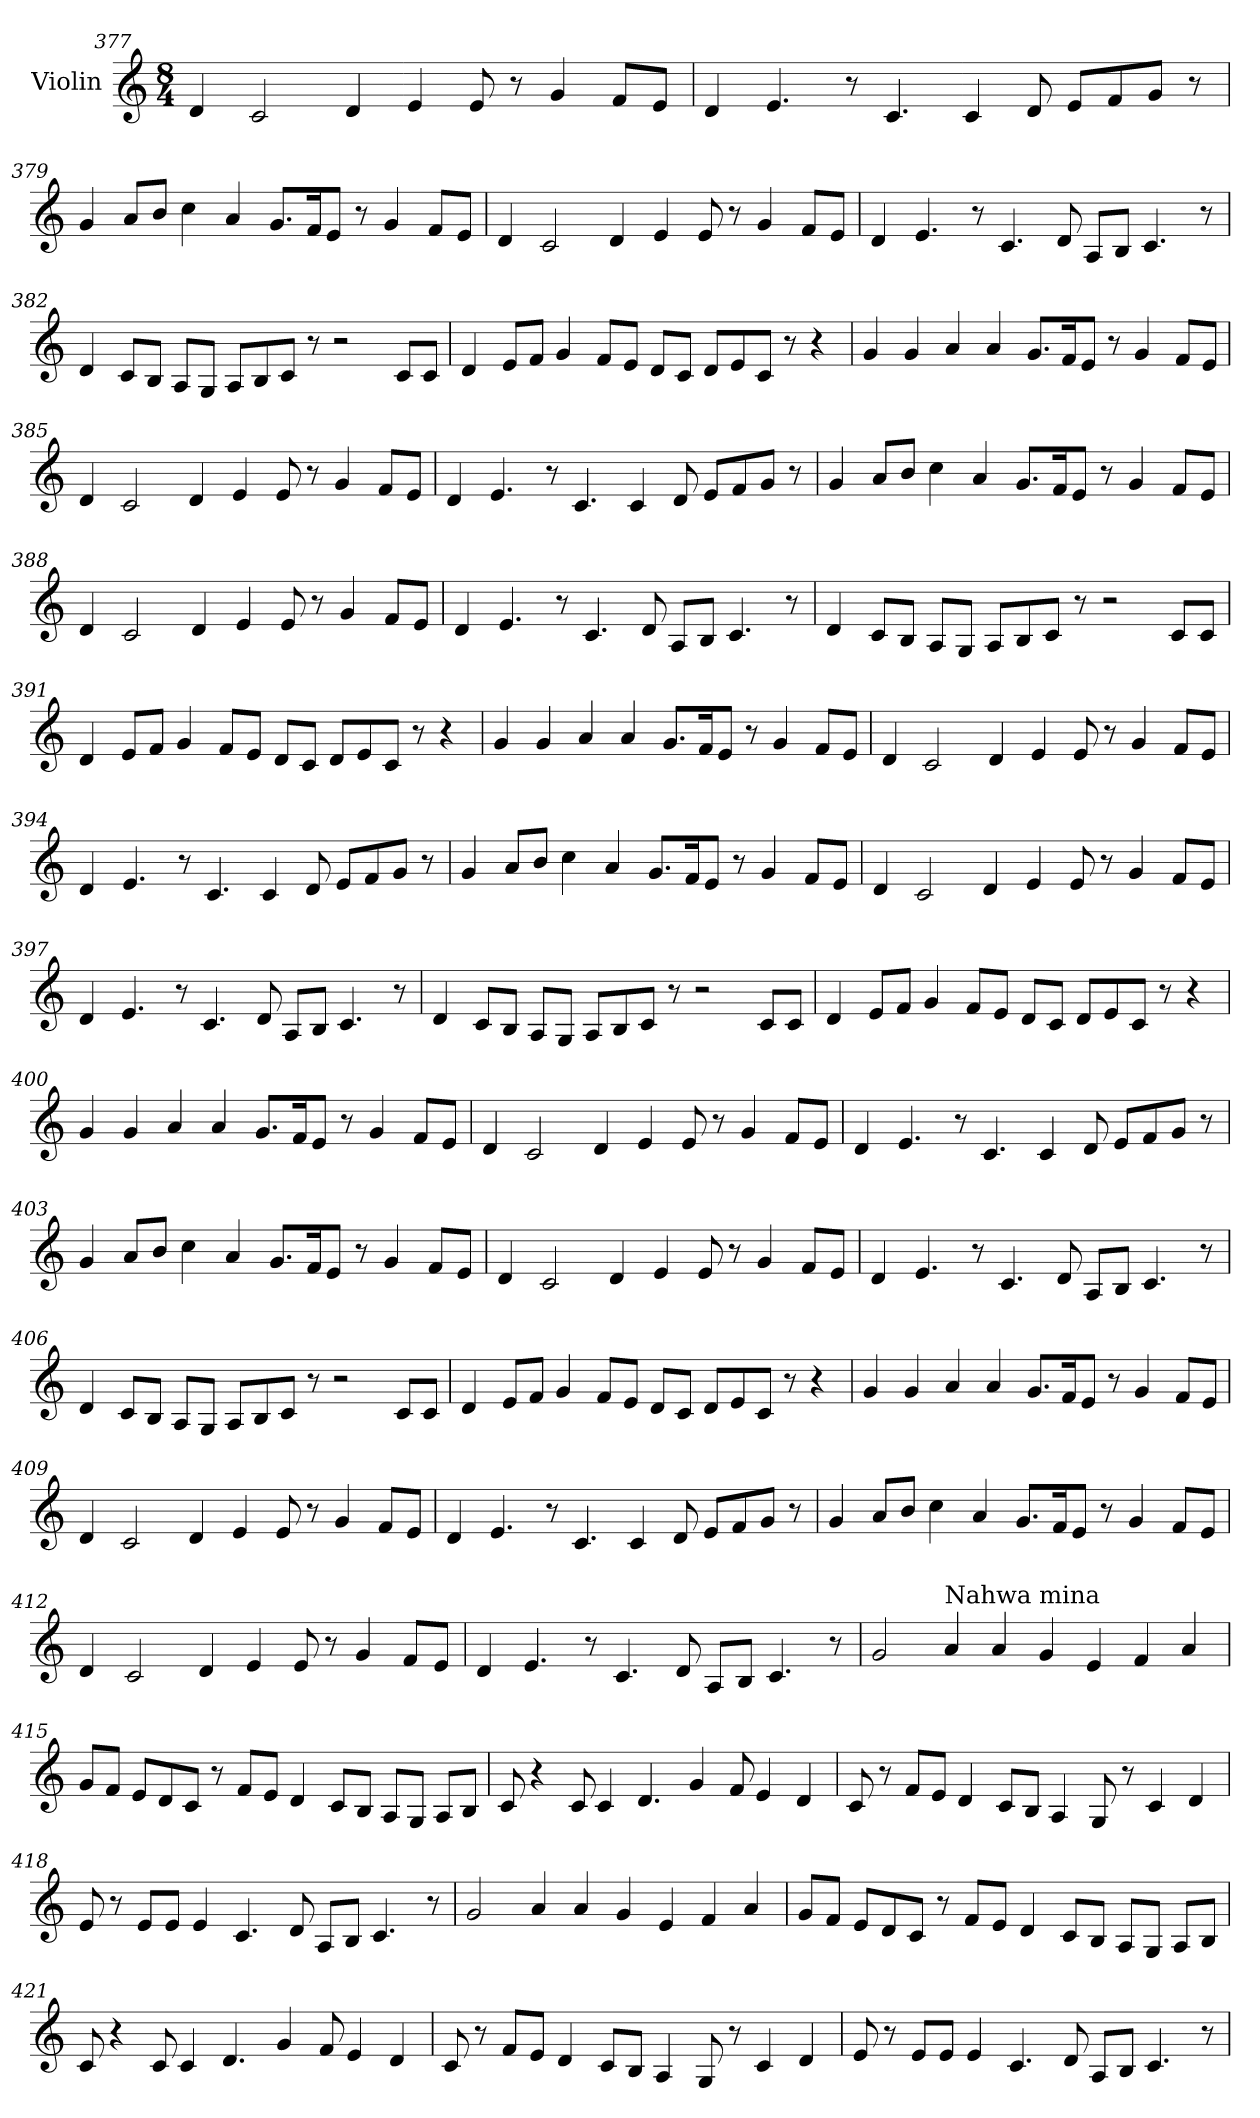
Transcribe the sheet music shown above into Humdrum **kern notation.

**kern
*part1
*staff1
*I"Violin
*clefG2
*k[]
*M8/4
=377
4d/
2c/
4d/
4e/
8e/
8r
4g/
8f/L
8e/J
!!LO:PB:g=z
=378
4d/
4.e/
8r
4.c/
4c/
8d/
8e/L
8f/
8g/J
8r
=379
4g/
8a/L
8b/J
4cc\
4a/
8.g/L
16f/K
8e/J
8r
4g/
8f/L
8e/J
!!LO:LB:g=z
=380
4d/
2c/
4d/
4e/
8e/
8r
4g/
8f/L
8e/J
=381
4d/
4.e/
8r
4.c/
8d/
8A/L
8B/J
4.c/
8r
!!LO:LB:g=z
=382
4d/
8c/L
8B/J
8A/L
8G/J
8A/L
8B/
8c/J
8r
2r
8c/L
8c/J
=383
4d/
8e/L
8f/J
4g/
8f/L
8e/J
8d/L
8c/J
8d/L
8e/
8c/J
8r
4r
!!LO:LB:g=z
=384
4g/
4g/
4a/
4a/
8.g/L
16f/K
8e/J
8r
4g/
8f/L
8e/J
=385
4d/
2c/
4d/
4e/
8e/
8r
4g/
8f/L
8e/J
!!LO:LB:g=z
=386
4d/
4.e/
8r
4.c/
4c/
8d/
8e/L
8f/
8g/J
8r
=387
4g/
8a/L
8b/J
4cc\
4a/
8.g/L
16f/K
8e/J
8r
4g/
8f/L
8e/J
!!LO:LB:g=z
=388
4d/
2c/
4d/
4e/
8e/
8r
4g/
8f/L
8e/J
=389
4d/
4.e/
8r
4.c/
8d/
8A/L
8B/J
4.c/
8r
!!LO:LB:g=z
=390
4d/
8c/L
8B/J
8A/L
8G/J
8A/L
8B/
8c/J
8r
2r
8c/L
8c/J
=391
4d/
8e/L
8f/J
4g/
8f/L
8e/J
8d/L
8c/J
8d/L
8e/
8c/J
8r
4r
!!LO:LB:g=z
=392
4g/
4g/
4a/
4a/
8.g/L
16f/K
8e/J
8r
4g/
8f/L
8e/J
=393
4d/
2c/
4d/
4e/
8e/
8r
4g/
8f/L
8e/J
!!LO:PB:g=z
=394
4d/
4.e/
8r
4.c/
4c/
8d/
8e/L
8f/
8g/J
8r
=395
4g/
8a/L
8b/J
4cc\
4a/
8.g/L
16f/K
8e/J
8r
4g/
8f/L
8e/J
!!LO:LB:g=z
=396
4d/
2c/
4d/
4e/
8e/
8r
4g/
8f/L
8e/J
=397
4d/
4.e/
8r
4.c/
8d/
8A/L
8B/J
4.c/
8r
!!LO:LB:g=z
=398
4d/
8c/L
8B/J
8A/L
8G/J
8A/L
8B/
8c/J
8r
2r
8c/L
8c/J
=399
4d/
8e/L
8f/J
4g/
8f/L
8e/J
8d/L
8c/J
8d/L
8e/
8c/J
8r
4r
!!LO:LB:g=z
=400
4g/
4g/
4a/
4a/
8.g/L
16f/K
8e/J
8r
4g/
8f/L
8e/J
=401
4d/
2c/
4d/
4e/
8e/
8r
4g/
8f/L
8e/J
!!LO:LB:g=z
=402
4d/
4.e/
8r
4.c/
4c/
8d/
8e/L
8f/
8g/J
8r
=403
4g/
8a/L
8b/J
4cc\
4a/
8.g/L
16f/K
8e/J
8r
4g/
8f/L
8e/J
!!LO:LB:g=z
=404
4d/
2c/
4d/
4e/
8e/
8r
4g/
8f/L
8e/J
=405
4d/
4.e/
8r
4.c/
8d/
8A/L
8B/J
4.c/
8r
!!LO:LB:g=z
=406
4d/
8c/L
8B/J
8A/L
8G/J
8A/L
8B/
8c/J
8r
2r
8c/L
8c/J
=407
4d/
8e/L
8f/J
4g/
8f/L
8e/J
8d/L
8c/J
8d/L
8e/
8c/J
8r
4r
!!LO:LB:g=z
=408
4g/
4g/
4a/
4a/
8.g/L
16f/K
8e/J
8r
4g/
8f/L
8e/J
=409
4d/
2c/
4d/
4e/
8e/
8r
4g/
8f/L
8e/J
!!LO:PB:g=z
=410
4d/
4.e/
8r
4.c/
4c/
8d/
8e/L
8f/
8g/J
8r
=411
4g/
8a/L
8b/J
4cc\
4a/
8.g/L
16f/K
8e/J
8r
4g/
8f/L
8e/J
!!LO:LB:g=z
=412
4d/
2c/
4d/
4e/
8e/
8r
4g/
8f/L
8e/J
=413
4d/
4.e/
8r
4.c/
8d/
8A/L
8B/J
4.c/
8r
=414
*MM100
2g/
!LO:TX:a:t=Nahwa mina
4a/
4a/
4g/
4e/
4f/
4a/
!!LO:LB:g=z
=415
8g/L
8f/J
8e/L
8d/
8c/J
8r
8f/L
8e/J
4d/
8c/L
8B/J
8A/L
8G/J
8A/L
8B/J
=416
8c/
4r
8c/
4c/
4.d/
4g/
8f/
4e/
4d/
!!LO:LB:g=z
=417
8c/
8r
8f/L
8e/J
4d/
8c/L
8B/J
4A/
8G/
8r
4c/
4d/
=418
8e/
8r
8e/L
8e/J
4e/
4.c/
8d/
8A/L
8B/J
4.c/
8r
!!LO:LB:g=z
=419
2g/
4a/
4a/
4g/
4e/
4f/
4a/
=420
8g/L
8f/J
8e/L
8d/
8c/J
8r
8f/L
8e/J
4d/
8c/L
8B/J
8A/L
8G/J
8A/L
8B/J
!!LO:LB:g=z
=421
8c/
4r
8c/
4c/
4.d/
4g/
8f/
4e/
4d/
=422
8c/
8r
8f/L
8e/J
4d/
8c/L
8B/J
4A/
8G/
8r
4c/
4d/
!!LO:LB:g=z
=423
8e/
8r
8e/L
8e/J
4e/
4.c/
8d/
8A/L
8B/J
4.c/
8r
=
*-
